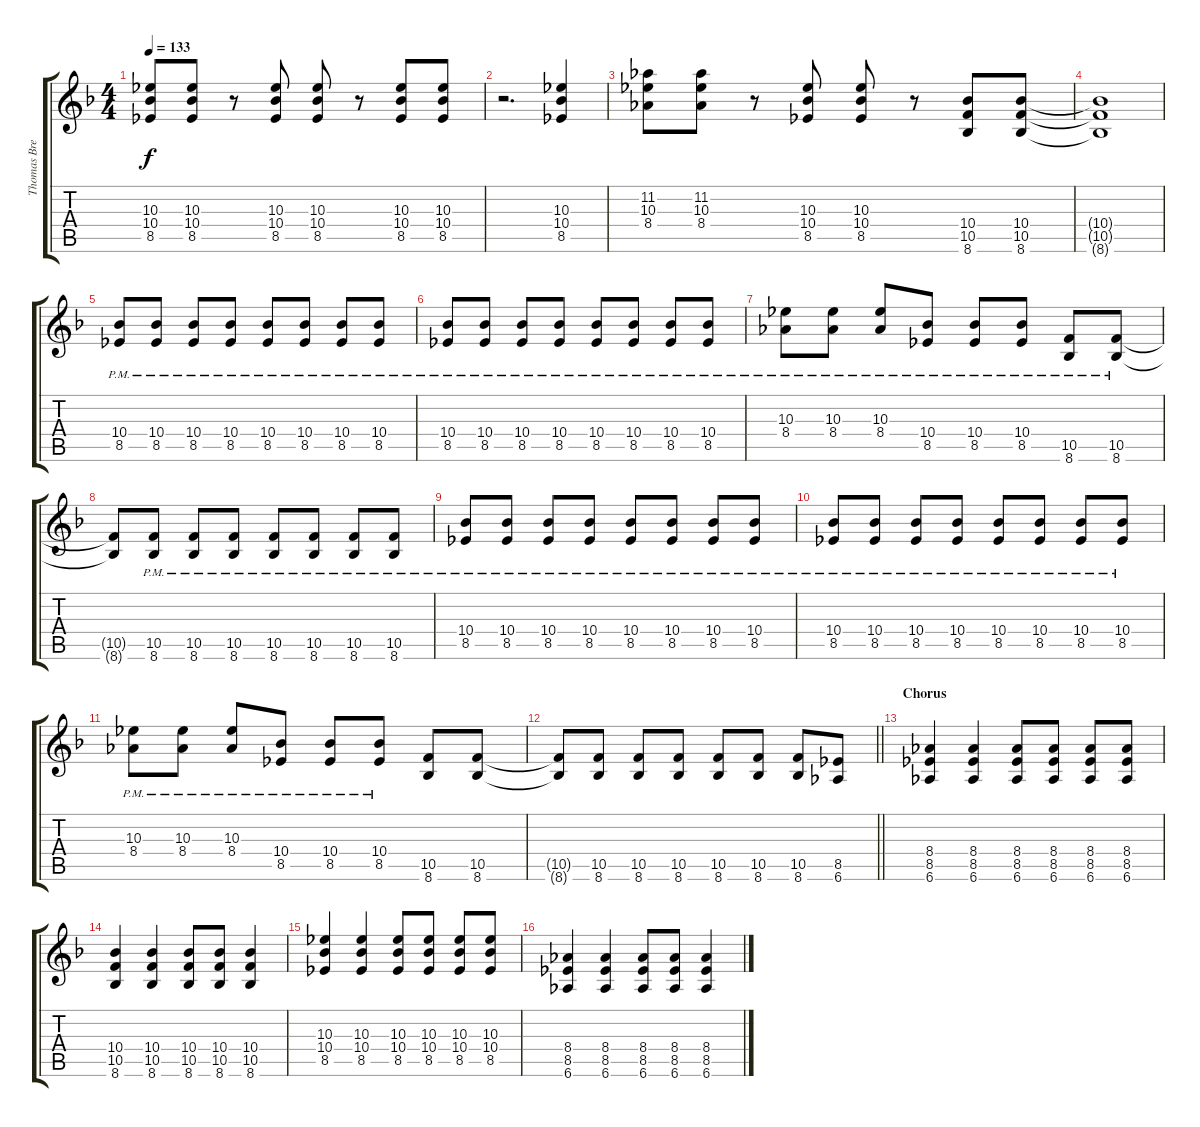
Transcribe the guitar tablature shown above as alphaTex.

\track ("Thomas Bredahl" "Thomas Bre") {instrument distortionguitar}
\staff {score tabs}
\tuning (D4 A3 F3 C3 G2 D2) {hide}
\ts (4 4)
\tempo 133
\clef g2
\ks f
(10.3 10.4 8.5).8{dy f} (10.3 10.4 8.5).8 r.8 (10.3 10.4 8.5).8 (10.3 10.4 8.5).8 r.8 (10.3 10.4 8.5).8 (10.3 10.4 8.5).8 |
r.2{d} (10.3 10.4 8.5).4 |
(11.2 10.3 8.4).8 (11.2 10.3 8.4).8 r.8 (10.3 10.4 8.5).8 (10.3 10.4 8.5).8 r.8 (10.4 10.5 8.6).8 (10.4 10.5 8.6).8 |
(10.4{t} 10.5{t} 8.6{t}).1 |
(10.4{pm} 8.5{pm}).8 (10.4{pm} 8.5{pm}).8 (10.4{pm} 8.5{pm}).8 (10.4{pm} 8.5{pm}).8 (10.4{pm} 8.5{pm}).8 (10.4{pm} 8.5{pm}).8 (10.4{pm} 8.5{pm}).8 (10.4{pm} 8.5{pm}).8 |
(10.4{pm} 8.5{pm}).8 (10.4{pm} 8.5{pm}).8 (10.4{pm} 8.5{pm}).8 (10.4{pm} 8.5{pm}).8 (10.4{pm} 8.5{pm}).8 (10.4{pm} 8.5{pm}).8 (10.4{pm} 8.5{pm}).8 (10.4{pm} 8.5{pm}).8 |
(10.3{pm} 8.4{pm}).8 (10.3{pm} 8.4{pm}).8 (10.3{pm} 8.4{pm}).8 (10.4{pm} 8.5{pm}).8 (10.4{pm} 8.5{pm}).8 (10.4{pm} 8.5{pm}).8 (10.5{pm} 8.6{pm}).8 (10.5{pm} 8.6{pm}).8 |
(10.5{t} 8.6{t}).8 (10.5{pm} 8.6{pm}).8 (10.5{pm} 8.6{pm}).8 (10.5{pm} 8.6{pm}).8 (10.5{pm} 8.6{pm}).8 (10.5{pm} 8.6{pm}).8 (10.5{pm} 8.6{pm}).8 (10.5{pm} 8.6{pm}).8 |
(10.4{pm} 8.5{pm}).8 (10.4{pm} 8.5{pm}).8 (10.4{pm} 8.5{pm}).8 (10.4{pm} 8.5{pm}).8 (10.4{pm} 8.5{pm}).8 (10.4{pm} 8.5{pm}).8 (10.4{pm} 8.5{pm}).8 (10.4{pm} 8.5{pm}).8 |
(10.4{pm} 8.5{pm}).8 (10.4{pm} 8.5{pm}).8 (10.4{pm} 8.5{pm}).8 (10.4{pm} 8.5{pm}).8 (10.4{pm} 8.5{pm}).8 (10.4{pm} 8.5{pm}).8 (10.4{pm} 8.5{pm}).8 (10.4{pm} 8.5{pm}).8 |
(10.3{pm} 8.4{pm}).8 (10.3{pm} 8.4{pm}).8 (10.3{pm} 8.4{pm}).8 (10.4{pm} 8.5{pm}).8 (10.4{pm} 8.5{pm}).8 (10.4{pm} 8.5{pm}).8 (10.5 8.6).8 (10.5 8.6).8 |
\barLineRight lightlight
(10.5{t} 8.6{t}).8 (10.5 8.6).8 (10.5 8.6).8 (10.5 8.6).8 (10.5 8.6).8 (10.5 8.6).8 (10.5 8.6).8 (8.5 6.6).8 |
\section ("" "Chorus")
(8.4 8.5 6.6).4 (8.4 8.5 6.6).4 (8.4 8.5 6.6).8 (8.4 8.5 6.6).8 (8.4 8.5 6.6).8 (8.4 8.5 6.6).8 |
(10.4 10.5 8.6).4 (10.4 10.5 8.6).4 (10.4 10.5 8.6).8 (10.4 10.5 8.6).8 (10.4 10.5 8.6).4 |
(10.3 10.4 8.5).4 (10.3 10.4 8.5).4 (10.3 10.4 8.5).8 (10.3 10.4 8.5).8 (10.3 10.4 8.5).8 (10.3 10.4 8.5).8 |
(8.4 8.5 6.6).4 (8.4 8.5 6.6).4 (8.4 8.5 6.6).8 (8.4 8.5 6.6).8 (8.4 8.5 6.6).4
